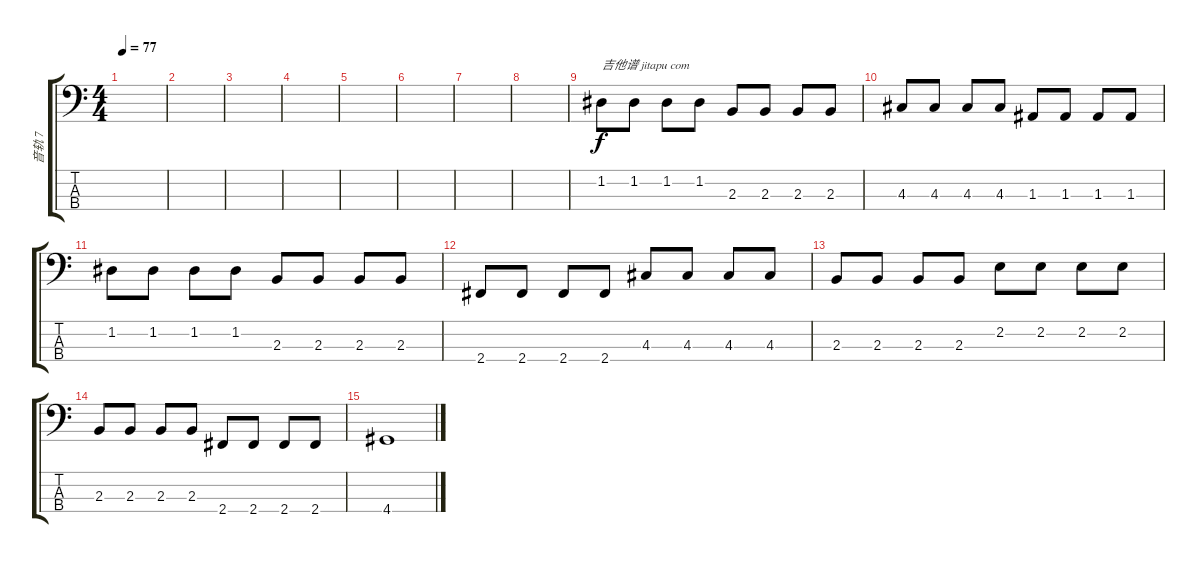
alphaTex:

\track ("音轨 7" "音轨 7") {instrument electricbassfinger}
\staff {score tabs}
\tuning (G2 D2 A1 E1) {hide}
\ts (4 4)
\tempo 77
\clef f4
\ks c
|
|
|
|
|
|
|
|
1.2.8{txt "吉他谱 jitapu com"} 1.2.8 1.2.8 1.2.8 2.3.8 2.3.8 2.3.8 2.3.8 |
4.3.8 4.3.8 4.3.8 4.3.8 1.3.8 1.3.8 1.3.8 1.3.8 |
1.2.8 1.2.8 1.2.8 1.2.8 2.3.8 2.3.8 2.3.8 2.3.8 |
2.4.8 2.4.8 2.4.8 2.4.8 4.3.8 4.3.8 4.3.8 4.3.8 |
2.3.8 2.3.8 2.3.8 2.3.8 2.2.8 2.2.8 2.2.8 2.2.8 |
2.3.8 2.3.8 2.3.8 2.3.8 2.4.8 2.4.8 2.4.8 2.4.8 |
4.4.1
